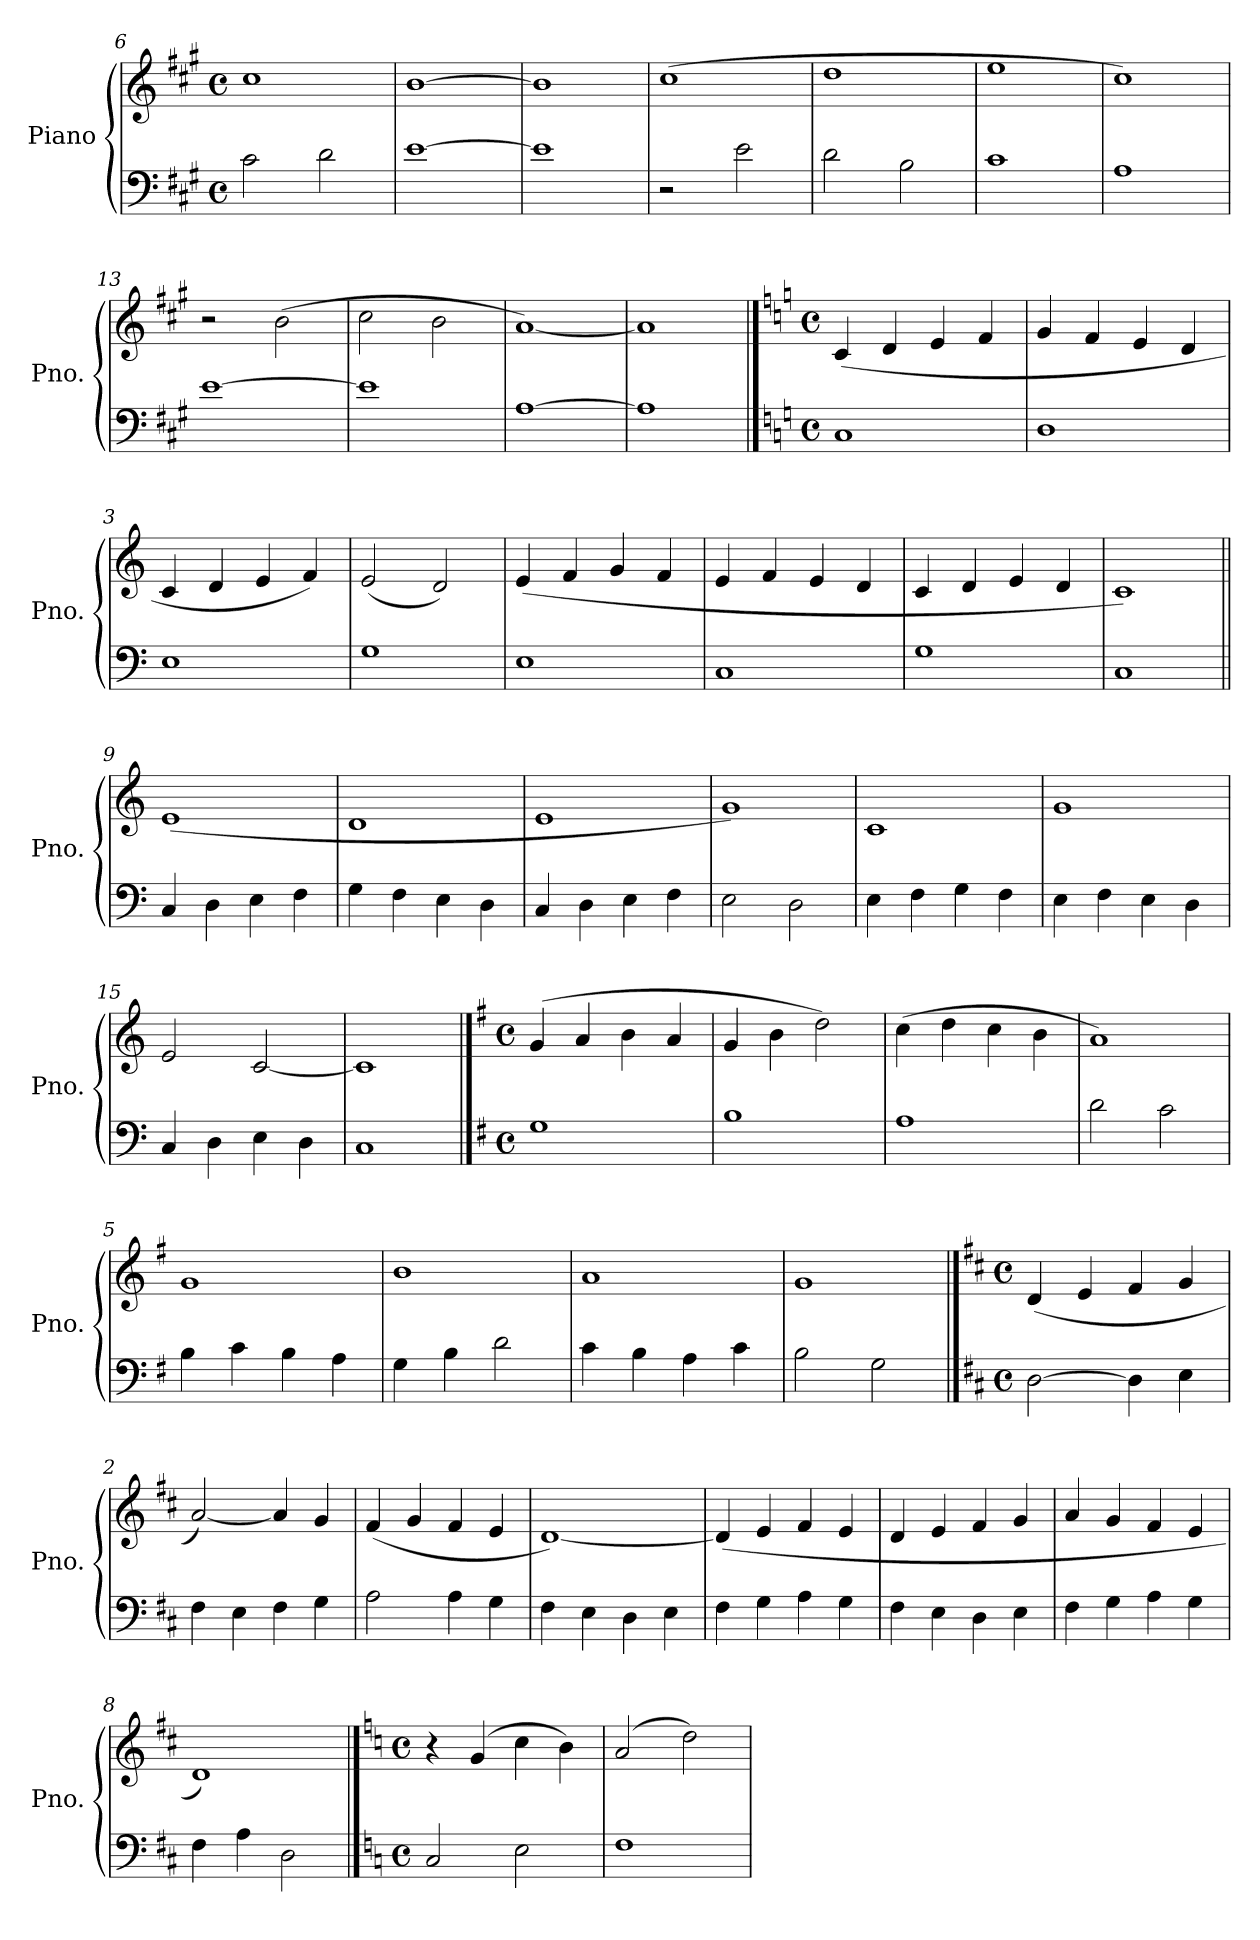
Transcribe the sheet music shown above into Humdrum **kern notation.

**kern	**kern
*part1	*part1
*staff2	*staff1
*I"Piano	*
*I'Pno.	*
*clefF4	*clefG2
*k[f#c#g#]	*k[f#c#g#]
*M4/4	*M4/4
*met(c)	*met(c)
=6	=6
2c#\	1cc#
2d\	.
=7	=7
[1e	[1b
=8	=8
1e]	1b]
!!LO:LB:g=z
=9	=9
2r	(>1cc#
2e\	.
=10	=10
2d\	1dd
2B\	.
=11	=11
1c#	1ee
=12	=12
1A	1cc#)
=13	=13
[1e	2r
.	(>2b\
=14	=14
1e]	2cc#\
.	2b\
=15	=15
[1A	[1a)
=16	=16
1A]	1a]
!!LO:LB:g=z
==1	==1
*k[]	*k[]
*M4/4	*M4/4
*met(c)	*met(c)
1C<	(<4c/
.	4d/
.	4e/
.	4f/
=2	=2
1D	4g/
.	4f/
.	4e/
.	4d/
=3	=3
1E	4c/
.	4d/
.	4e/
.	4f/)
=4	=4
1G<	(<2e/
.	2d/)
=5	=5
1E<	(<4e/
.	4f/
.	4g/
.	4f/
!!LO:LB:g=z
=6	=6
1C<	4e/
.	4f/
.	4e/
.	4d/
=7	=7
1G<	4c/
.	4d/
.	4e/
.	4d/
=8	=8
1C<	1c)
=9||	=9||
4C/	(<1e
4D\	.
4E\	.
4F\	.
=10	=10
4G\	1d
4F\	.
4E\	.
4D\	.
=11	=11
4C/	1e
4D\	.
4E\	.
4F\	.
!!LO:LB:g=z
=12	=12
2E\	1g)
2D\	.
=13	=13
4E\	1c
4F\	.
4G\	.
4F\	.
=14	=14
4E\	1g
4F\	.
4E\	.
4D\	.
=15	=15
4C/	2e/
4D\	.
4E\	[2c/
4D\	.
=16	=16
1C	1c]
!!LO:PB:g=z
==1	==1
*k[f#]	*k[f#]
*M4/4	*M4/4
*met(c)	*met(c)
1G<	(>4g/
.	4a/
.	4b\
.	4a/
=2	=2
1B	4g/
.	4b\
.	2dd\)
=3	=3
1A<	(>4cc\
.	4dd\
.	4cc\
.	4b\
=4	=4
2d<\	1a)
2c\	.
!!LO:LB:g=z
=5	=5
4B\	1g
4c\	.
4B\	.
4A\	.
=6	=6
4G<\	1b
4B<\	.
2d<\	.
=7	=7
4c\	1a
4B\	.
4A\	.
4c<\	.
=8	=8
2B\	1g
2G\	.
!!LO:LB:g=z
==1	==1
*k[f#c#]	*k[f#c#]
*M4/4	*M4/4
*met(c)	*met(c)
[2D<\	(<4d/
.	4e/
4D\]	4f#/
4E\	4g/
=2	=2
4F#\	[2a/)
4E\	.
4F#\	4a/]
4G\	4g/
=3	=3
2A\	(<4f#/
.	4g/
4A\	4f#/
4G\	4e/
=4	=4
4F#\	[1d)
4E\	.
4D\	.
4E\	.
!!LO:LB:g=z
=5	=5
4F#\	(<4d/]
4G\	4e/
4A\	4f#/
4G\	4e/
=6	=6
4F#\	4d/
4E\	4e/
4D\	4f#/
4E\	4g/
=7	=7
4F#\	4a/
4G\	4g/
4A\	4f#/
4G\	4e/
=8	=8
4F#\	1d)
4A\	.
2D\	.
!!LO:LB:g=z
==1	==1
*k[]	*k[]
*M4/4	*M4/4
*met(c)	*met(c)
2C</	4r
.	(>4g/
2E<\	4cc\
.	4b\)
=2	=2
1F	(>2a/
.	2dd\)
=	=
*-	*-
